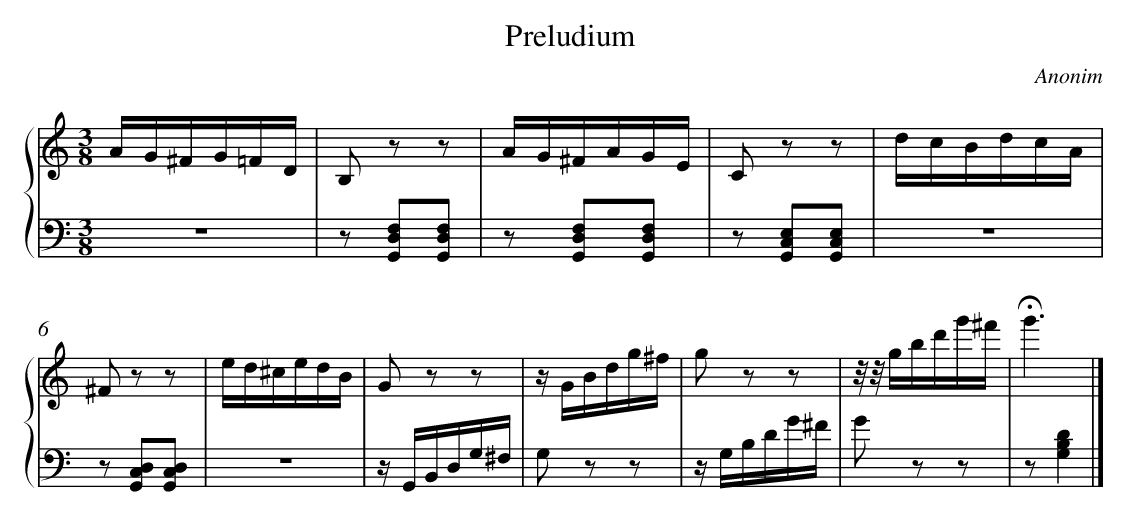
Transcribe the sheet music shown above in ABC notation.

X:1
T: Preludium
C: Anonim
L: 1/8
M: 3/8
%%staves {1 2}
V: 1 clef=treble
V: 2 clef=bass
K: C
[V:1] A/G/^F/G/=F/D/ |
[V:2] z3 |
[V:1] B, z z |
[V:2] z [G,,D,F,][G,,D,F,] |
[V:1] A/G/^F/A/G/E/ |
[V:2] z [G,,D,F,][G,,D,F,] |
[V:1] C z z |
[V:2] z [G,,C,E,][G,,C,E,] |
[V:1] d/c/B/d/c/A/ |
[V:2] z3 |
[V:1] ^F z z |
[V:2] z [G,,C,D,][G,,C,D,] |
[V:1] e/d/^c/e/d/B/ |
[V:2] z3 |
[V:1] G z z |
[V:2] z/ G,,/B,,/D,/G,/^F,/ |
[V:1] z/ G/B/d/g/^f/ |
[V:2] G, z z |
[V:1] g z z |
[V:2] z/ G,/B,/D/G/^F/ |
[V:1] z// z// g/b/d'/g'/^f'/ |
[V:2] G z z |
[V:1] !fermata!g'3 |]
[V:2] z[G,2B,2D2] |]
